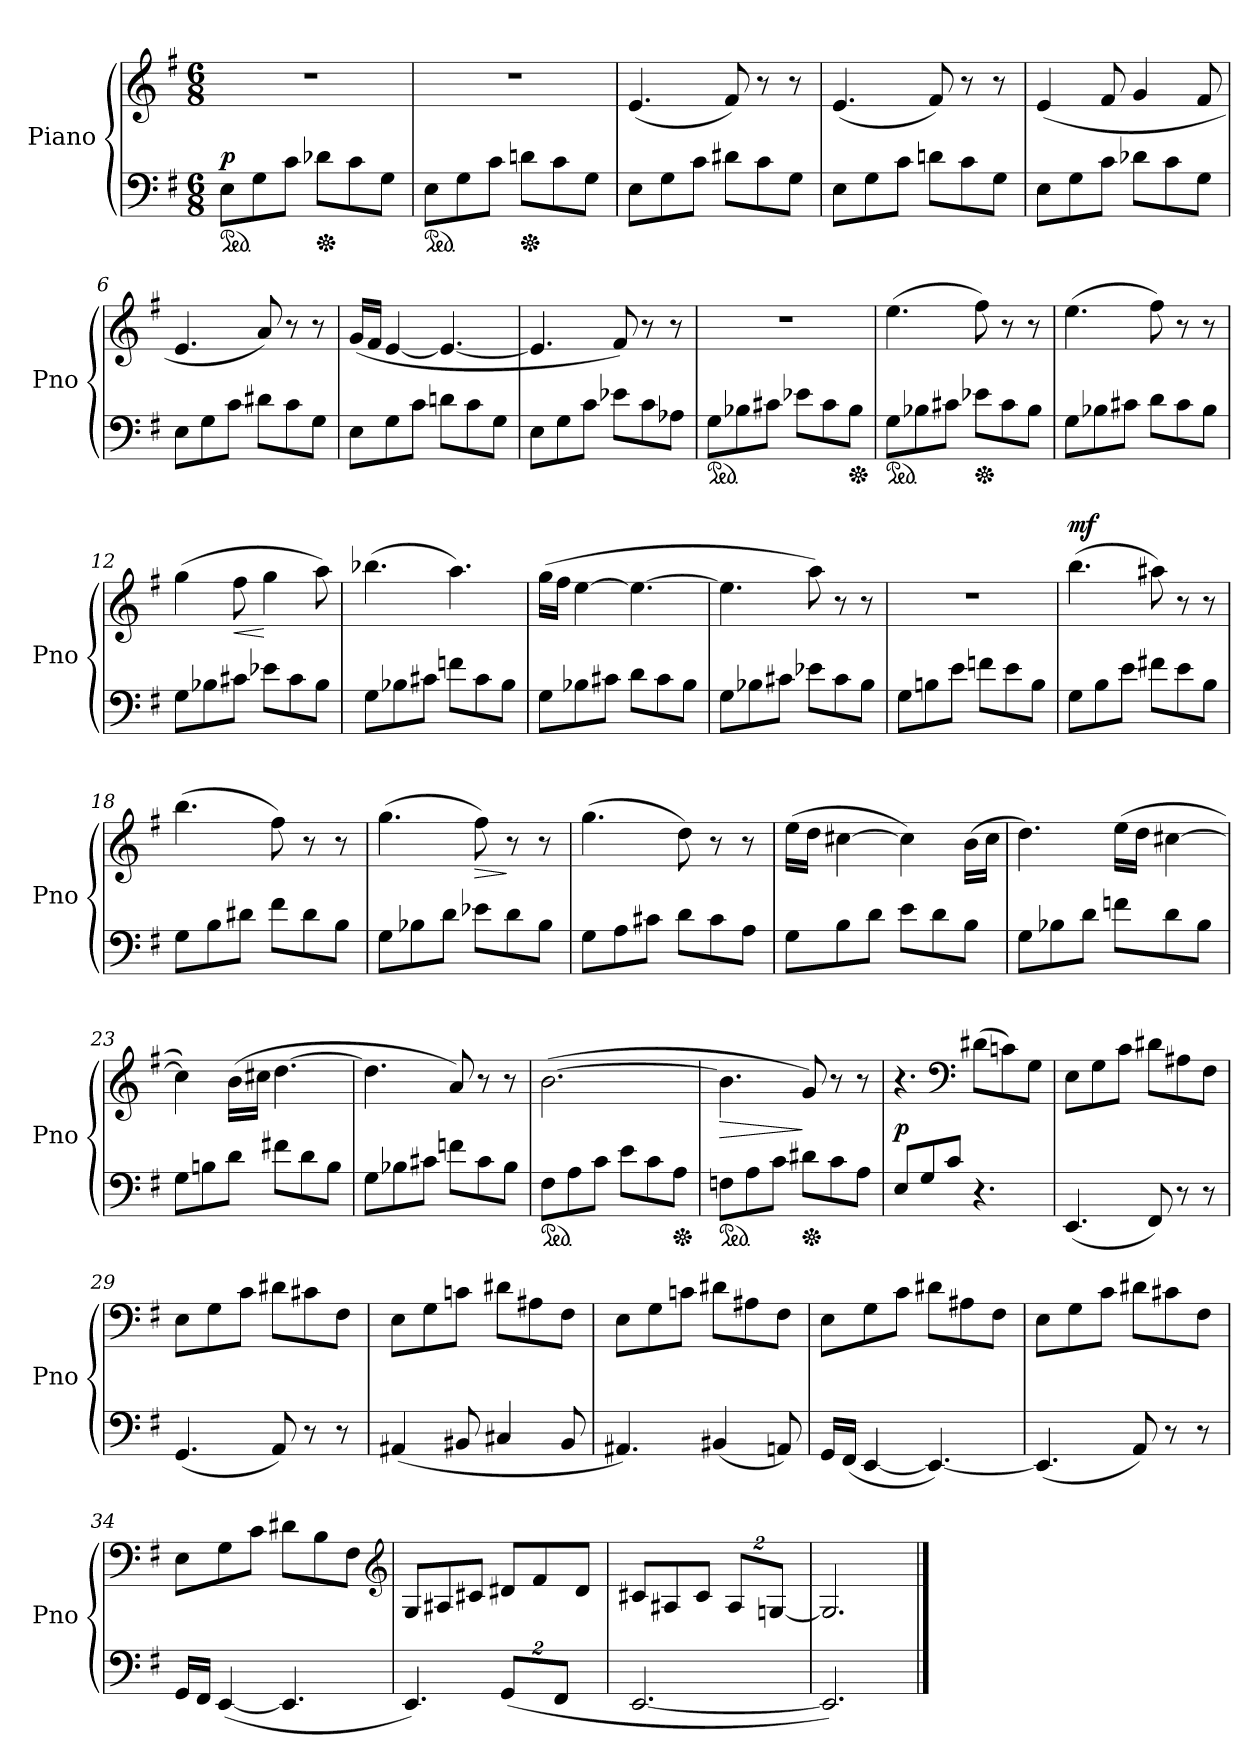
**kern	**dynam	**kern	**dynam
*part2	*part2	*part1	*part1
*staff2	*staff2	*staff1	*staff1
*I"Piano	*	*I"Piano	*
*I'Pno	*	*I'Pno	*
*clefF4	*	*clefG2	*
*k[f#]	*	*k[f#]	*
*M6/8	*	*M6/8	*
*MM72	*	*MM72	*
*ped	*	*	*
=1	=1	=1	=1
!	!LO:DY:a	!LO:N:vis=1	!
8E\L	p	2.r	.
8G\	.	.	.
8c\J	.	.	.
*Xped	*	*	*
8d-X\L	.	.	.
8c\	.	.	.
8G\J	.	.	.
=2	=2	=2	=2
*ped	*	*	*
!	!	!LO:N:vis=1	!
8E\L	.	2.r	.
8G\	.	.	.
8c\J	.	.	.
*Xped	*	*	*
8dn\L	.	.	.
8c\	.	.	.
8G\J	.	.	.
=3	=3	=3	=3
8E\L	.	(4.e/	.
8G\	.	.	.
8c\J	.	.	.
8d#X\L	.	8f#/)	.
8c\	.	8r	.
8G\J	.	8r	.
=4	=4	=4	=4
8E\L	.	(4.e/	.
8G\	.	.	.
8c\J	.	.	.
8dn\L	.	8f#/)	.
8c\	.	8r	.
8G\J	.	8r	.
!!LO:LB:g=z
=5	=5	=5	=5
8E\L	.	(4e/	.
8G\	.	.	.
8c\J	.	8f#/	.
8d-X\L	.	4g/	.
8c\	.	.	.
8G\J	.	8f#/	.
=6	=6	=6	=6
8E\L	.	4.e/	.
8G\	.	.	.
8c\J	.	.	.
8d#X\L	.	8a/)	.
8c\	.	8r	.
8G\J	.	8r	.
=7	=7	=7	=7
8E\L	.	(16g/LL	.
.	.	16f#/JJ	.
8G\	.	[4e/	.
8c\J	.	.	.
8dn\L	.	4.e/_	.
8c\	.	.	.
8G\J	.	.	.
=8	=8	=8	=8
8E\L	.	4.e/]	.
8G\	.	.	.
8c\J	.	.	.
8e-X\L	.	8f#/)	.
8c\	.	8r	.
8A-X\J	.	8r	.
!!LO:LB:g=z
=9	=9	=9	=9
*ped	*	*	*
!	!	!LO:N:vis=1	!
8G\L	.	2.r	.
8B-X\	.	.	.
8c#X\J	.	.	.
8e-X\L	.	.	.
8c#\	.	.	.
*Xped	*	*	*
8B-\J	.	.	.
=10	=10	=10	=10
*ped	*	*	*
8G\L	.	(4.ee\	.
8B-X\	.	.	.
8c#X\J	.	.	.
*Xped	*	*	*
8e-X\L	.	8ff#\)	.
8c#\	.	8r	.
8B-\J	.	8r	.
=11	=11	=11	=11
8G\L	.	(4.ee\	.
8B-X\	.	.	.
8c#X\J	.	.	.
8d\L	.	8ff#\)	.
8c#\	.	8r	.
8B-\J	.	8r	.
=12	=12	=12	=12
8G\L	.	(4gg\	.
8B-X\	.	.	.
!	!	!	!LO:HP:b
8c#X\J	.	8ff#\	<
8e-X\L	.	4gg\	[
8c#\	.	.	.
8B-\J	.	8aa\)	.
!!LO:LB:g=z
=13	=13	=13	=13
8G\L	.	(4.bb-X\	.
8B-X\	.	.	.
8c#X\J	.	.	.
8fn\L	.	4.aa\)	.
8c#\	.	.	.
8B-\J	.	.	.
=14	=14	=14	=14
8G\L	.	(16gg\LL	.
.	.	16ff#\JJ	.
8B-X\	.	[4ee\	.
8c#X\J	.	.	.
8d\L	.	4.ee\_	.
8c#\	.	.	.
8B-\J	.	.	.
=15	=15	=15	=15
8G\L	.	4.ee\]	.
8B-X\	.	.	.
8c#X\J	.	.	.
8e-X\L	.	8aa\)	.
8c#\	.	8r	.
8B-\J	.	8r	.
=16	=16	=16	=16
!	!	!LO:N:vis=1	!
8G\L	.	2.r	.
8Bn\	.	.	.
8e\J	.	.	.
8fn\L	.	.	.
8e\	.	.	.
8B\J	.	.	.
!!LO:LB:g=z
=17	=17	=17	=17
!	!	!	!LO:DY:a
8G\L	.	(4.bb\	mf
8B\	.	.	.
8e\J	.	.	.
8f#X\L	.	8aa#X\)	.
8e\	.	8r	.
8B\J	.	8r	.
=18	=18	=18	=18
8G\L	.	(4.bb\	.
8B\	.	.	.
8d#X\J	.	.	.
8f#\L	.	8ff#\)	.
8d#\	.	8r	.
8B\J	.	8r	.
=19	=19	=19	=19
8G\L	.	(4.gg\	.
8B-X\	.	.	.
8d\J	.	.	.
!	!	!	!LO:HP:b
8e-X\L	.	8ff#\)	>
8d\	.	8r	]
8B-\J	.	8r	.
=20	=20	=20	=20
8G\L	.	(4.gg\	.
8A\	.	.	.
8c#X\J	.	.	.
8d\L	.	8dd\)	.
8c#\	.	8r	.
8A\J	.	8r	.
!!LO:LB:g=z
=21	=21	=21	=21
8G\L	.	(16ee\LL	.
.	.	16dd\JJ	.
8B\	.	[4cc#X\	.
8d\J	.	.	.
8e\L	.	4cc#\])	.
8d\	.	.	.
8B\J	.	(16b\LL	.
.	.	16cc#\JJ	.
=22	=22	=22	=22
8G\L	.	4.dd\)	.
8B-X\	.	.	.
8d\J	.	.	.
8fn\L	.	(16ee\LL	.
.	.	16dd\JJ	.
8d\	.	[4cc#X\	.
8B-\J	.	.	.
=23	=23	=23	=23
8G\L	.	4cc#\])	.
8Bn\	.	.	.
8d\J	.	(16b\LL	.
.	.	16cc#X\JJ	.
8f#X\L	.	[4.dd\	.
8d\	.	.	.
8B\J	.	.	.
=24	=24	=24	=24
8G\L	.	4.dd\]	.
8B-X\	.	.	.
8c#X\J	.	.	.
8fn\L	.	8a/)	.
8c#\	.	8r	.
8B-\J	.	8r	.
!!LO:LB:g=z
=25	=25	=25	=25
*ped	*	*	*
8F#\L	.	([2.b\	.
8A\	.	.	.
8c\J	.	.	.
8e\L	.	.	.
8c\	.	.	.
*Xped	*	*	*
8A\J	.	.	.
=26	=26	=26	=26
*ped	*	*	*
!	!	!	!LO:HP:b
8Fn\L	.	4.b\]	>
8A\	.	.	.
8c\J	.	.	.
*Xped	*	*	*
8d#X\L	.	8g/)	]
8c\	.	8r	.
8A\J	.	8r	.
=27	=27	=27	=27
!	!LO:DY:a	!	!
8E/L	p	4.r	.
8G/	.	.	.
8c/J	.	.	.
*	*	*clefF4	*
4.r	.	(8d#X\L	.
.	.	8cn\)	.
.	.	8G\J	.
=28	=28	=28	=28
(4.EE/	.	8E\L	.
.	.	8G\	.
.	.	8c\J	.
8FF#/)	.	8d#X\L	.
8r	.	8A#X\	.
8r	.	8F#\J	.
!!LO:LB:g=z
=29	=29	=29	=29
(4.GG/	.	8E\L	.
.	.	8G\	.
.	.	8c\J	.
8AA/)	.	8d#X\L	.
8r	.	8c#X\	.
8r	.	8F#\J	.
=30	=30	=30	=30
(4AA#X/	.	8E\L	.
.	.	8G\	.
8BB#X/	.	8cn\J	.
4C#X/	.	8d#X\L	.
.	.	8A#X\	.
8BB#/	.	8F#\J	.
=31	=31	=31	=31
4.AA#X/)	.	8E\L	.
.	.	8G\	.
.	.	8cn\J	.
(4BB#X/	.	8d#X\L	.
.	.	8A#X\	.
8AAn/)	.	8F#\J	.
=32	=32	=32	=32
16GG/LL	.	8E\L	.
(16FF#/JJ	.	.	.
[4EE/	.	8G\	.
.	.	8c\J	.
4.EE/_)	.	8d#X\L	.
.	.	8A#X\	.
.	.	8F#\J	.
!!LO:LB:g=z
=33	=33	=33	=33
(4.EE/]	.	8E\L	.
.	.	8G\	.
.	.	8c\J	.
8AA/)	.	8d#X\L	.
8r	.	8c#X\	.
8r	.	8F#\J	.
=34	=34	=34	=34
16GG/LL	.	8E\L	.
16FF#/JJ	.	.	.
([4EE/	.	8G\	.
.	.	8c\J	.
4.EE/]	.	8d#X\L	.
.	.	8B\	.
.	.	8F#\J	.
*	*	*clefG2	*
=35	=35	=35	=35
4.EE/)	.	8G/L	.
.	.	8A#X/	.
.	.	8c#X/J	.
(16%3GG/L	.	8d#X/L	.
.	.	8f#/	.
16%3FF#/J	.	.	.
.	.	8d#/J	.
=36	=36	=36	=36
[2.EE/	.	8c#X/L	.
.	.	8A#X/	.
.	.	8c#/J	.
.	.	16%3A#/L	.
.	.	[16%3Gn/J	.
=37	=37	=37	=37
2.EE/])	.	2.G/]	.
==	==	==	==
*-	*-	*-	*-
